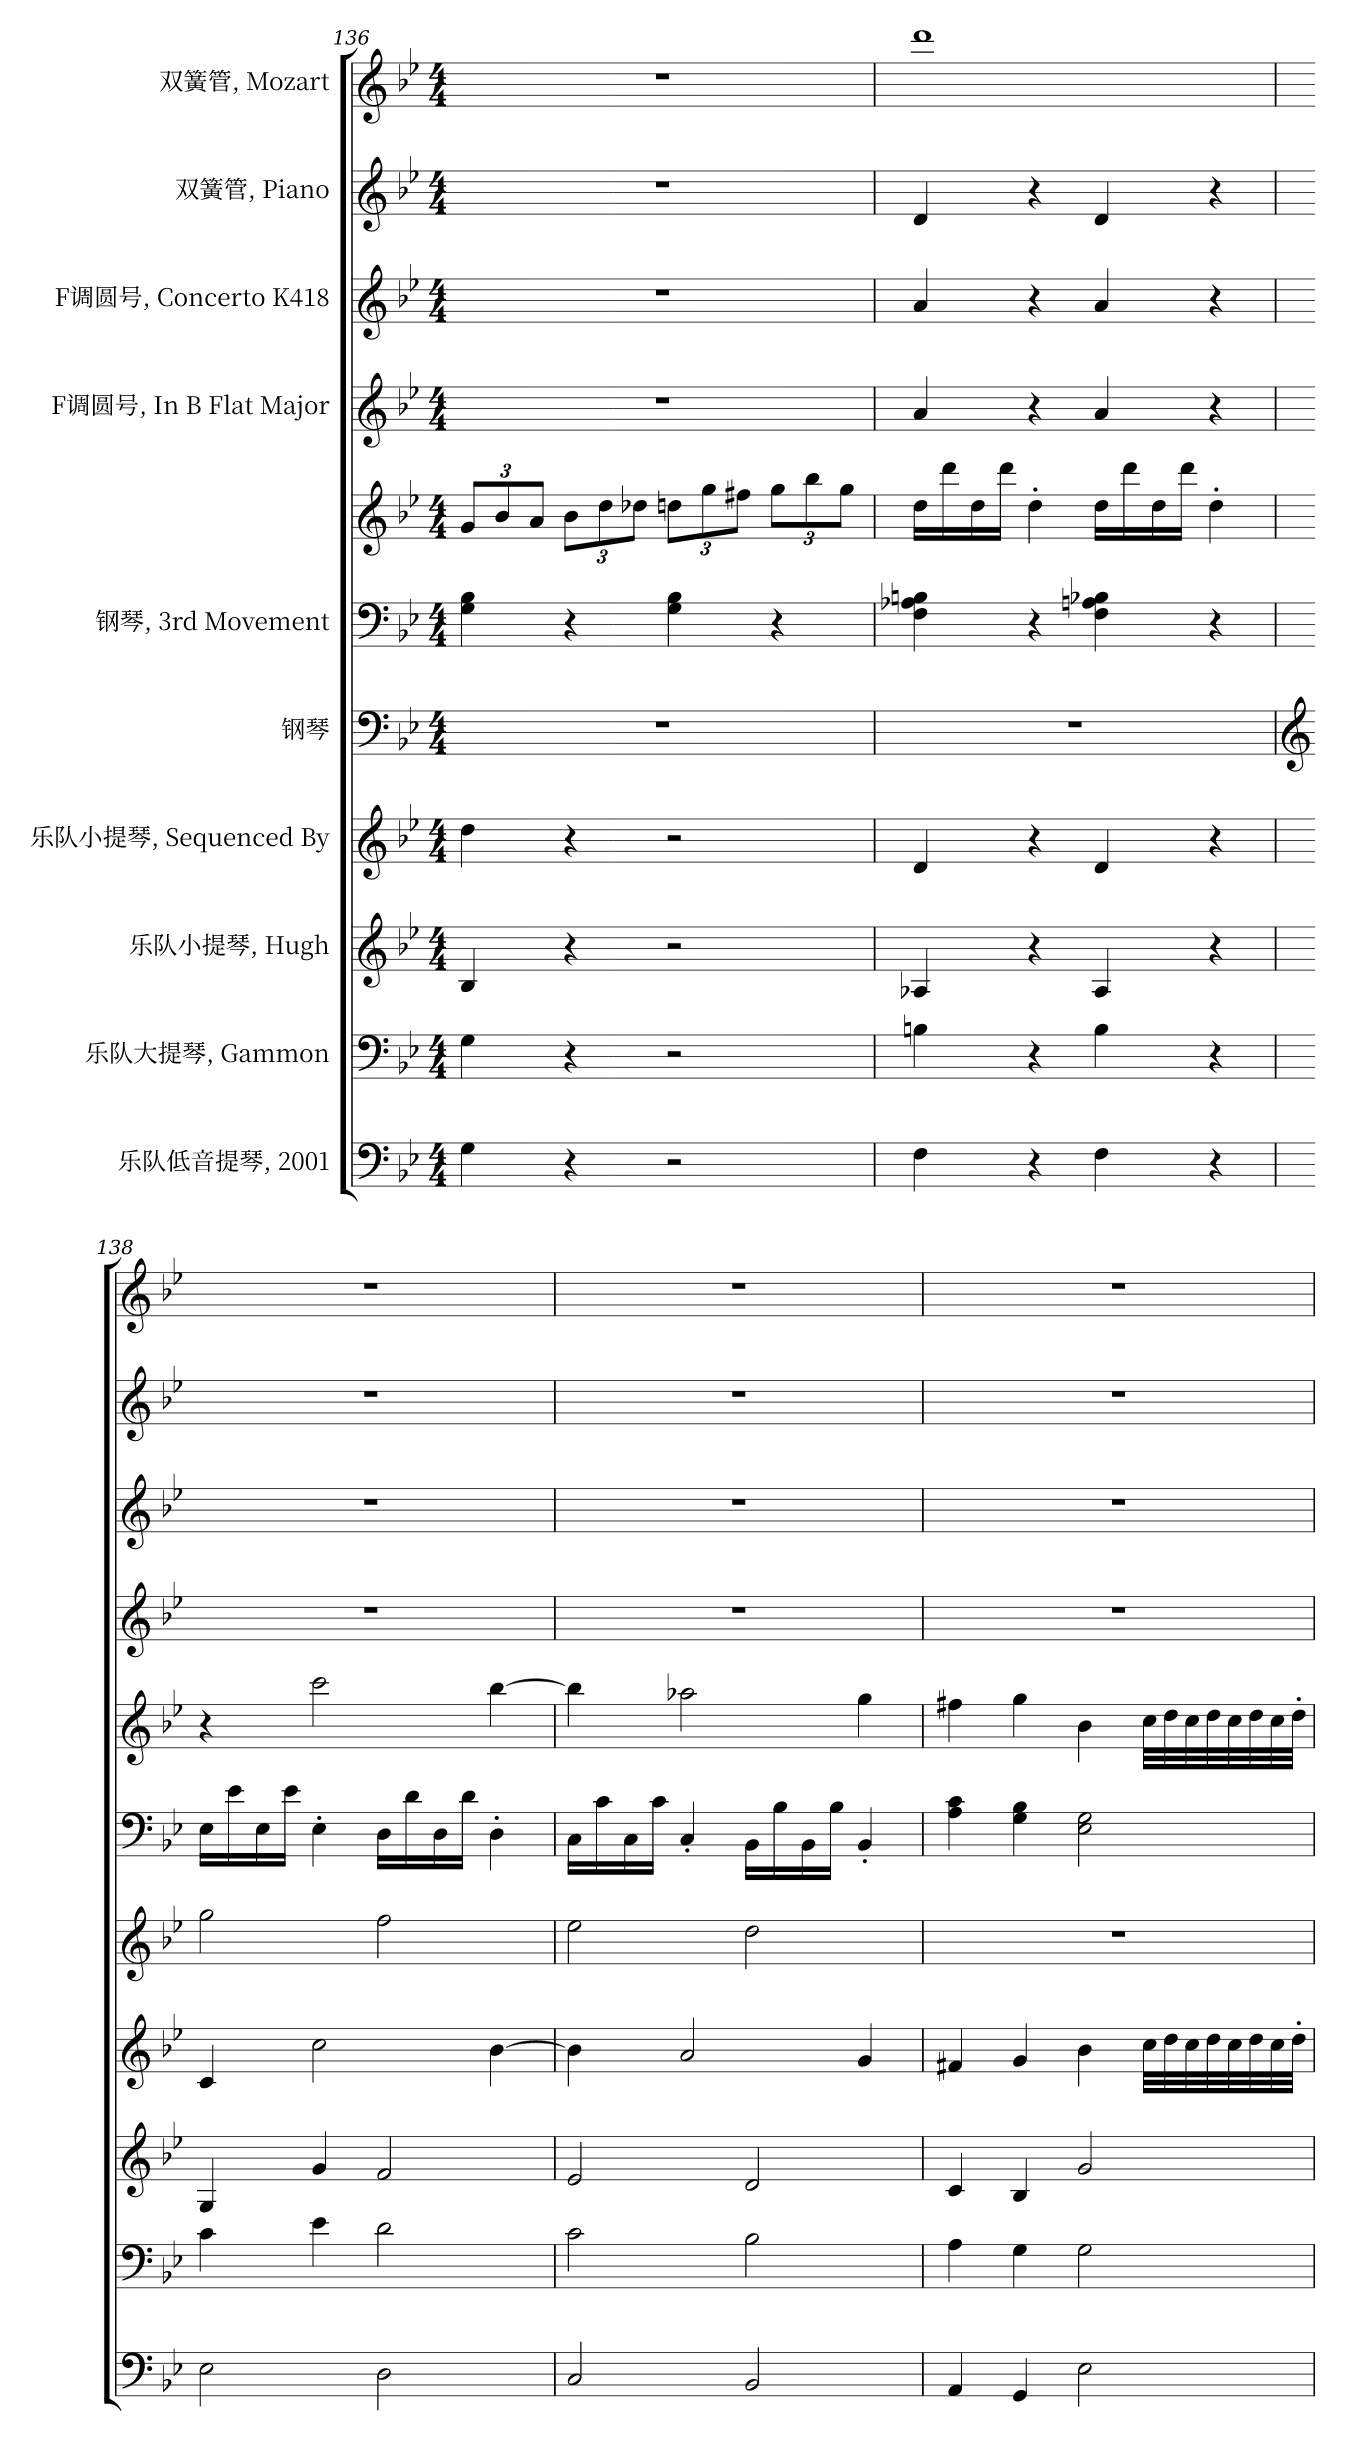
**kern	**kern	**kern	**kern	**kern	**kern	**kern	**kern	**kern	**kern	**kern
*part10	*part9	*part8	*part7	*part6	*part5	*part5	*part4	*part3	*part2	*part1
*staff11	*staff10	*staff9	*staff8	*staff7	*staff6	*staff5	*staff4	*staff3	*staff2	*staff1
*I"乐队低音提琴, 2001	*I"乐队大提琴, Gammon	*I"乐队小提琴,  Hugh	*I"乐队小提琴, Sequenced By	*I"钢琴	*I"钢琴, 3rd Movement	*	*I"F调圆号, In B Flat Major	*I"F调圆号, Concerto K418	*I"双簧管,  Piano	*I"双簧管,  Mozart
*clefF4	*clefF4	*clefG2	*clefG2	*clefF4	*clefF4	*clefG2	*clefG2	*clefG2	*clefG2	*clefG2
*ITrd7c12	*	*	*	*	*	*	*ITrd4c7	*ITrd4c7	*	*
*k[b-e-]	*k[b-e-]	*k[b-e-]	*k[b-e-]	*k[b-e-]	*k[b-e-]	*k[b-e-]	*k[b-e-a-]	*k[b-e-a-]	*k[b-e-]	*k[b-e-]
*M4/4	*M4/4	*M4/4	*M4/4	*M4/4	*M4/4	*M4/4	*M4/4	*M4/4	*M4/4	*M4/4
*	*	*	*	*	*	*Xbrackettup	*	*	*	*
=136	=136	=136	=136	=136	=136	=136	=136	=136	=136	=136
4GG\	4G\	4B-/	4dd\	1r	4G\ 4B-\	12g/L	1r	1r	1r	1r
.	.	.	.	.	.	12b-/	.	.	.	.
.	.	.	.	.	.	12a/J	.	.	.	.
4r	4r	4r	4r	.	4r	12b-\L	.	.	.	.
.	.	.	.	.	.	12dd\	.	.	.	.
.	.	.	.	.	.	12dd-X\J	.	.	.	.
2r	2r	2r	2r	.	4G\ 4B-\	12ddn\L	.	.	.	.
.	.	.	.	.	.	12gg\	.	.	.	.
.	.	.	.	.	.	12ff#X\J	.	.	.	.
.	.	.	.	.	4r	12gg\L	.	.	.	.
.	.	.	.	.	.	12bb-\	.	.	.	.
.	.	.	.	.	.	12gg\J	.	.	.	.
=137	=137	=137	=137	=137	=137	=137	=137	=137	=137	=137
4FF\	4Bn\	4A-X/	4d/	1r	4F\ 4A-X\ 4Bn\	16dd\LL	4d/	4d/	4d/	1ddd
.	.	.	.	.	.	16ddd\	.	.	.	.
.	.	.	.	.	.	16dd\	.	.	.	.
.	.	.	.	.	.	16ddd\JJ	.	.	.	.
4r	4r	4r	4r	.	4r	4dd'\	4r	4r	4r	.
4FF\	4B\	4A-/	4d/	.	4F\ 4An\ 4B-X\	16dd\LL	4d/	4d/	4d/	.
.	.	.	.	.	.	16ddd\	.	.	.	.
.	.	.	.	.	.	16dd\	.	.	.	.
.	.	.	.	.	.	16ddd\JJ	.	.	.	.
4r	4r	4r	4r	.	4r	4dd'\	4r	4r	4r	.
!!LO:PB:g=z
=138	=138	=138	=138	=138	=138	=138	=138	=138	=138	=138
*	*	*	*	*clefG2	*	*	*	*	*	*
2EE-\	4c\	4G/	4c/	2gg\	16E-\LL	4r	1r	1r	1r	1r
.	.	.	.	.	16e-\	.	.	.	.	.
.	.	.	.	.	16E-\	.	.	.	.	.
.	.	.	.	.	16e-\JJ	.	.	.	.	.
.	4e-\	4g/	2cc\	.	4E-'\	2ccc\	.	.	.	.
2DD\	2d\	2f/	.	2ff\	16D\LL	.	.	.	.	.
.	.	.	.	.	16d\	.	.	.	.	.
.	.	.	.	.	16D\	.	.	.	.	.
.	.	.	.	.	16d\JJ	.	.	.	.	.
.	.	.	[4b-\	.	4D'\	[4bb-\	.	.	.	.
=139	=139	=139	=139	=139	=139	=139	=139	=139	=139	=139
2CC/	2c\	2e-/	4b-\]	2ee-\	16C\LL	4bb-\]	1r	1r	1r	1r
.	.	.	.	.	16c\	.	.	.	.	.
.	.	.	.	.	16C\	.	.	.	.	.
.	.	.	.	.	16c\JJ	.	.	.	.	.
.	.	.	2a/	.	4C'/	2aa-X\	.	.	.	.
2BBB-/	2B-\	2d/	.	2dd\	16BB-\LL	.	.	.	.	.
.	.	.	.	.	16B-\	.	.	.	.	.
.	.	.	.	.	16BB-\	.	.	.	.	.
.	.	.	.	.	16B-\JJ	.	.	.	.	.
.	.	.	4g/	.	4BB-'/	4gg\	.	.	.	.
=140	=140	=140	=140	=140	=140	=140	=140	=140	=140	=140
4AAA/	4A\	4c/	4f#X/	1r	4A\ 4c\	4ff#X\	1r	1r	1r	1r
4GGG/	4G\	4B-/	4g/	.	4G\ 4B-\	4gg\	.	.	.	.
2EE-\	2G\	2g/	4b-\	.	2E-\ 2G\	4b-\	.	.	.	.
.	.	.	32cc\LLL	.	.	32cc\LLL	.	.	.	.
.	.	.	32dd\	.	.	32dd\	.	.	.	.
.	.	.	32cc\	.	.	32cc\	.	.	.	.
.	.	.	32dd\	.	.	32dd\	.	.	.	.
.	.	.	32cc\	.	.	32cc\	.	.	.	.
.	.	.	32dd\	.	.	32dd\	.	.	.	.
.	.	.	32cc\	.	.	32cc\	.	.	.	.
.	.	.	32dd'\JJJ	.	.	32dd'\JJJ	.	.	.	.
=	=	=	=	=	=	=	=	=	=	=
*-	*-	*-	*-	*-	*-	*-	*-	*-	*-	*-
